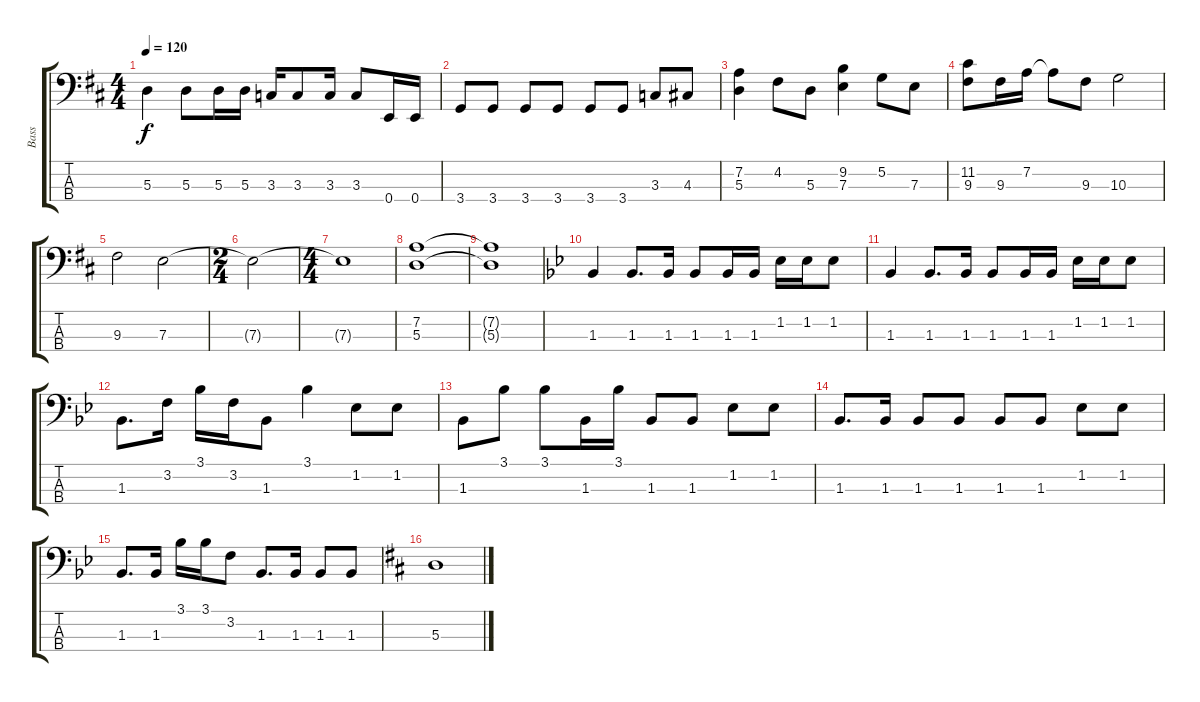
\track ("Bass" "Bass") {instrument electricbassfinger}
\staff {score tabs}
\tuning (G2 D2 A1 E1) {hide}
\ts (4 4)
\tempo 120
\clef f4
\ks d
5.3.4{dy f} 5.3.8 5.3.16 5.3.16 3.3.16 3.3.8 3.3.16 3.3.8 0.4.16 0.4.16 |
3.4.8 3.4.8 3.4.8 3.4.8 3.4.8 3.4.8 3.3.8 4.3.8 |
(7.2 5.3).4 4.2.8 5.3.8 (9.2 7.3).4 5.2.8 7.3.8 |
(11.2 9.3).8 9.3.16 7.2.16 7.2{t}.8 9.3.8 10.3.2 |
9.3.2 7.3.2 |
\ts (2 4)
7.3{t}.2 |
\ts (4 4)
7.3{t}.1 |
(7.2 5.3).1 |
(7.2{t} 5.3{t}).1 |
\ks bb
1.3.4 1.3.8{d} 1.3.16 1.3.8 1.3.16 1.3.16 1.2.16 1.2.16 1.2.8 |
1.3.4 1.3.8{d} 1.3.16 1.3.8 1.3.16 1.3.16 1.2.16 1.2.16 1.2.8 |
1.3.8{d} 3.2.16 3.1.16 3.2.16 1.3.8 3.1.4 1.2.8 1.2.8 |
1.3.8 3.1.8 3.1.8 1.3.16 3.1.16 1.3.8 1.3.8 1.2.8 1.2.8 |
1.3.8{d} 1.3.16 1.3.8 1.3.8 1.3.8 1.3.8 1.2.8 1.2.8 |
1.3.8{d} 1.3.16 3.1.16 3.1.16 3.2.8 1.3.8{d} 1.3.16 1.3.8 1.3.8 |
\ks d
5.3.1
